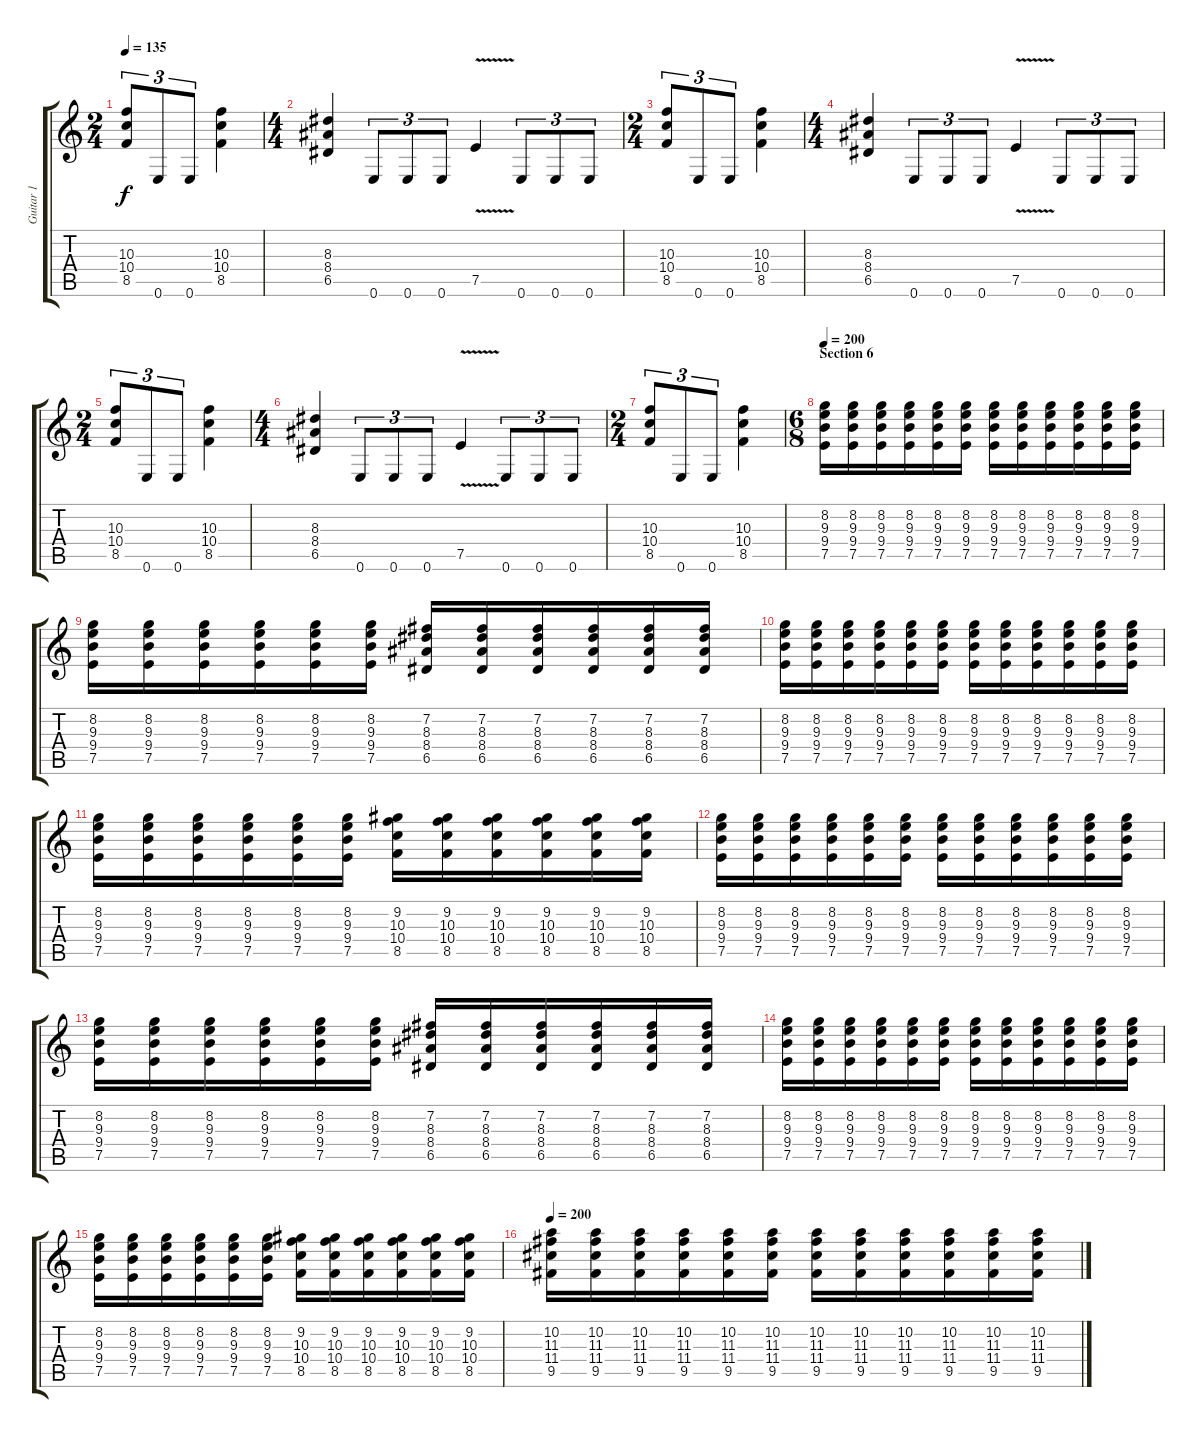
\track ("Guitar 1" "Guitar 1") {instrument distortionguitar}
\staff {score tabs}
\tuning (E4 B3 G3 D3 A2 E2) {hide}
\ts (2 4)
\tempo 135
\clef g2
\ks c
(10.3 10.4 8.5).8{tu (3 2) dy f} 0.6.8{tu (3 2)} 0.6.8{tu (3 2)} (10.3 10.4 8.5).4 |
\ts (4 4)
(8.3 8.4 6.5).4 0.6.8{tu (3 2)} 0.6.8{tu (3 2)} 0.6.8{tu (3 2)} 7.5{v}.4 0.6.8{tu (3 2)} 0.6.8{tu (3 2)} 0.6.8{tu (3 2)} |
\ts (2 4)
(10.3 10.4 8.5).8{tu (3 2)} 0.6.8{tu (3 2)} 0.6.8{tu (3 2)} (10.3 10.4 8.5).4 |
\ts (4 4)
(8.3 8.4 6.5).4 0.6.8{tu (3 2)} 0.6.8{tu (3 2)} 0.6.8{tu (3 2)} 7.5{v}.4 0.6.8{tu (3 2)} 0.6.8{tu (3 2)} 0.6.8{tu (3 2)} |
\ts (2 4)
(10.3 10.4 8.5).8{tu (3 2)} 0.6.8{tu (3 2)} 0.6.8{tu (3 2)} (10.3 10.4 8.5).4 |
\ts (4 4)
(8.3 8.4 6.5).4 0.6.8{tu (3 2)} 0.6.8{tu (3 2)} 0.6.8{tu (3 2)} 7.5{v}.4 0.6.8{tu (3 2)} 0.6.8{tu (3 2)} 0.6.8{tu (3 2)} |
\ts (2 4)
(10.3 10.4 8.5).8{tu (3 2)} 0.6.8{tu (3 2)} 0.6.8{tu (3 2)} (10.3 10.4 8.5).4 |
\ts (6 8)
\section ("" "Section 6")
\tempo 200
(8.2 9.3 9.4 7.5).16 (8.2 9.3 9.4 7.5).16 (8.2 9.3 9.4 7.5).16 (8.2 9.3 9.4 7.5).16 (8.2 9.3 9.4 7.5).16 (8.2 9.3 9.4 7.5).16 (8.2 9.3 9.4 7.5).16 (8.2 9.3 9.4 7.5).16 (8.2 9.3 9.4 7.5).16 (8.2 9.3 9.4 7.5).16 (8.2 9.3 9.4 7.5).16 (8.2 9.3 9.4 7.5).16 |
(8.2 9.3 9.4 7.5).16 (8.2 9.3 9.4 7.5).16 (8.2 9.3 9.4 7.5).16 (8.2 9.3 9.4 7.5).16 (8.2 9.3 9.4 7.5).16 (8.2 9.3 9.4 7.5).16 (7.2 8.3 8.4 6.5).16 (7.2 8.3 8.4 6.5).16 (7.2 8.3 8.4 6.5).16 (7.2 8.3 8.4 6.5).16 (7.2 8.3 8.4 6.5).16 (7.2 8.3 8.4 6.5).16 |
(8.2 9.3 9.4 7.5).16 (8.2 9.3 9.4 7.5).16 (8.2 9.3 9.4 7.5).16 (8.2 9.3 9.4 7.5).16 (8.2 9.3 9.4 7.5).16 (8.2 9.3 9.4 7.5).16 (8.2 9.3 9.4 7.5).16 (8.2 9.3 9.4 7.5).16 (8.2 9.3 9.4 7.5).16 (8.2 9.3 9.4 7.5).16 (8.2 9.3 9.4 7.5).16 (8.2 9.3 9.4 7.5).16 |
(8.2 9.3 9.4 7.5).16 (8.2 9.3 9.4 7.5).16 (8.2 9.3 9.4 7.5).16 (8.2 9.3 9.4 7.5).16 (8.2 9.3 9.4 7.5).16 (8.2 9.3 9.4 7.5).16 (9.2 10.3 10.4 8.5).16 (9.2 10.3 10.4 8.5).16 (9.2 10.3 10.4 8.5).16 (9.2 10.3 10.4 8.5).16 (9.2 10.3 10.4 8.5).16 (9.2 10.3 10.4 8.5).16 |
(8.2 9.3 9.4 7.5).16 (8.2 9.3 9.4 7.5).16 (8.2 9.3 9.4 7.5).16 (8.2 9.3 9.4 7.5).16 (8.2 9.3 9.4 7.5).16 (8.2 9.3 9.4 7.5).16 (8.2 9.3 9.4 7.5).16 (8.2 9.3 9.4 7.5).16 (8.2 9.3 9.4 7.5).16 (8.2 9.3 9.4 7.5).16 (8.2 9.3 9.4 7.5).16 (8.2 9.3 9.4 7.5).16 |
(8.2 9.3 9.4 7.5).16 (8.2 9.3 9.4 7.5).16 (8.2 9.3 9.4 7.5).16 (8.2 9.3 9.4 7.5).16 (8.2 9.3 9.4 7.5).16 (8.2 9.3 9.4 7.5).16 (7.2 8.3 8.4 6.5).16 (7.2 8.3 8.4 6.5).16 (7.2 8.3 8.4 6.5).16 (7.2 8.3 8.4 6.5).16 (7.2 8.3 8.4 6.5).16 (7.2 8.3 8.4 6.5).16 |
(8.2 9.3 9.4 7.5).16 (8.2 9.3 9.4 7.5).16 (8.2 9.3 9.4 7.5).16 (8.2 9.3 9.4 7.5).16 (8.2 9.3 9.4 7.5).16 (8.2 9.3 9.4 7.5).16 (8.2 9.3 9.4 7.5).16 (8.2 9.3 9.4 7.5).16 (8.2 9.3 9.4 7.5).16 (8.2 9.3 9.4 7.5).16 (8.2 9.3 9.4 7.5).16 (8.2 9.3 9.4 7.5).16 |
(8.2 9.3 9.4 7.5).16 (8.2 9.3 9.4 7.5).16 (8.2 9.3 9.4 7.5).16 (8.2 9.3 9.4 7.5).16 (8.2 9.3 9.4 7.5).16 (8.2 9.3 9.4 7.5).16 (9.2 10.3 10.4 8.5).16 (9.2 10.3 10.4 8.5).16 (9.2 10.3 10.4 8.5).16 (9.2 10.3 10.4 8.5).16 (9.2 10.3 10.4 8.5).16 (9.2 10.3 10.4 8.5).16 |
\tempo 200
(10.2 11.3 11.4 9.5).16 (10.2 11.3 11.4 9.5).16 (10.2 11.3 11.4 9.5).16 (10.2 11.3 11.4 9.5).16 (10.2 11.3 11.4 9.5).16 (10.2 11.3 11.4 9.5).16 (10.2 11.3 11.4 9.5).16 (10.2 11.3 11.4 9.5).16 (10.2 11.3 11.4 9.5).16 (10.2 11.3 11.4 9.5).16 (10.2 11.3 11.4 9.5).16 (10.2 11.3 11.4 9.5).16
